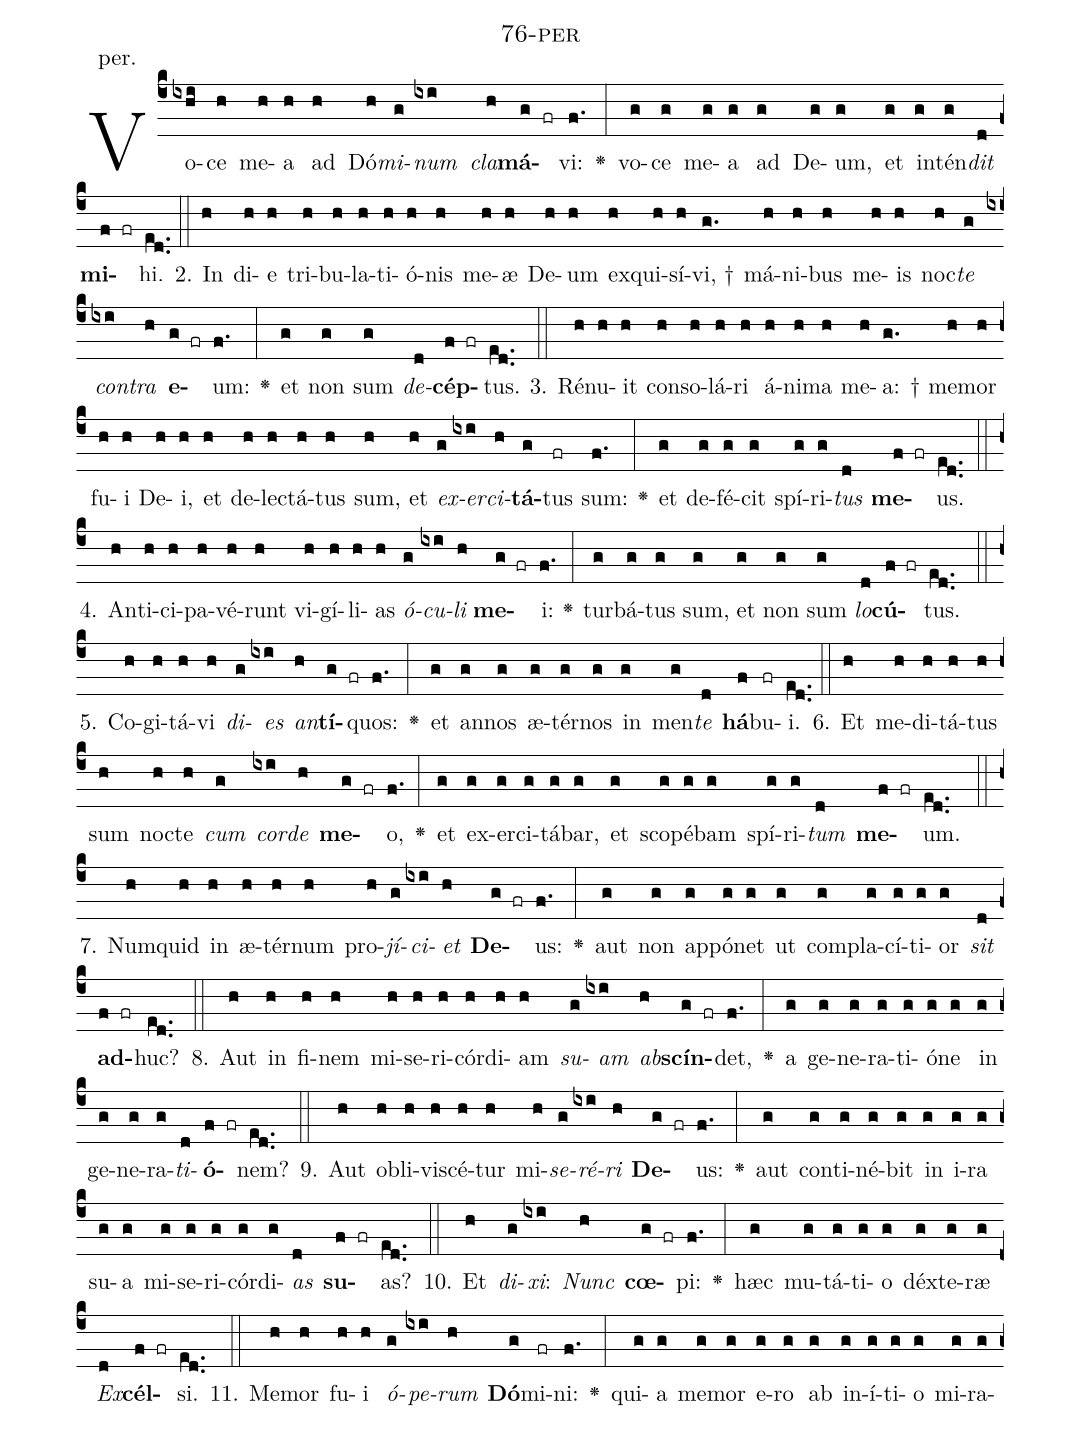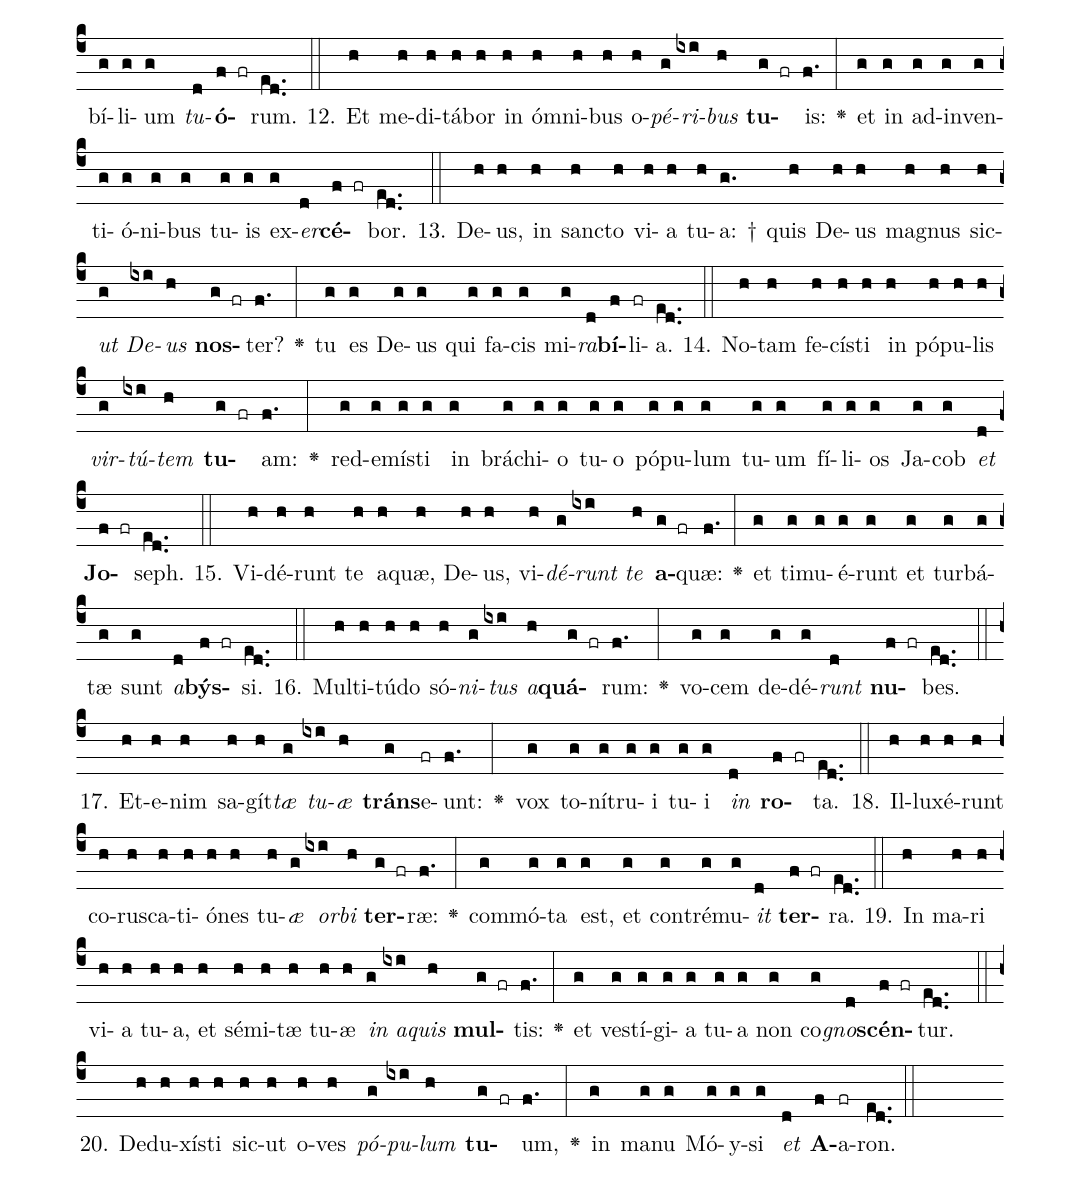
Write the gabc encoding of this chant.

name: 76-per;
annotation: per.;
%%
(c4)Vo(ixhi)ce(h) me(h)a(h) ad(h) Dó(h)<i>mi</i>(g)<i>num</i>(ixi) <i>cla</i>(h)<b>má</b>(g fr)vi:(f.) <v>\greheightstar</v>(:) vo(g)ce(g) me(g)a(g) ad(g) De(g)um,(g) et(g) in(g)tén(g)<i>dit</i>(d) <b>mi</b>(f fr)hi.(ed..) (::)
2. In(h) di(h)e(h) tri(h)bu(h)la(h)ti(h)ó(h)nis(h) me(h)æ(h) De(h)um(h) ex(h)qui(h)sí(h)vi, †(g.) má(h)ni(h)bus(h) me(h)is(h) noc(h)<i>te</i>(g) <i>con</i>(ixi)<i>tra</i>(h) <b>e</b>(g fr)um:(f.) <v>\greheightstar</v>(:) et(g) non(g) sum(g) <i>de</i>(d)<b>cép</b>(f fr)tus.(ed..) (::)
3. Ré(h)nu(h)it(h) con(h)so(h)lá(h)ri(h) á(h)ni(h)ma(h) me(h)a: †(g.) me(h)mor(h) fu(h)i(h) De(h)i,(h) et(h) de(h)lec(h)tá(h)tus(h) sum,(h) et(h) <i>ex</i>(g)<i>er</i>(ixi)<i>ci</i>(h)<b>tá</b>(g)tus(fr) sum:(f.) <v>\greheightstar</v>(:) et(g) de(g)fé(g)cit(g) spí(g)ri(g)<i>tus</i>(d) <b>me</b>(f fr)us.(ed..) (::)
4. An(h)ti(h)ci(h)pa(h)vé(h)runt(h) vi(h)gí(h)li(h)as(h) <i>ó</i>(g)<i>cu</i>(ixi)<i>li</i>(h) <b>me</b>(g fr)i:(f.) <v>\greheightstar</v>(:) tur(g)bá(g)tus(g) sum,(g) et(g) non(g) sum(g) <i>lo</i>(d)<b>cú</b>(f fr)tus.(ed..) (::)
5. Co(h)gi(h)tá(h)vi(h) <i>di</i>(g)<i>es</i>(ixi) <i>an</i>(h)<b>tí</b>(g fr)quos:(f.) <v>\greheightstar</v>(:) et(g) an(g)nos(g) æ(g)tér(g)nos(g) in(g) men(g)<i>te</i>(d) <b>há</b>(f)bu(fr)i.(ed..) (::)
6. Et(h) me(h)di(h)tá(h)tus(h) sum(h) noc(h)te(h) <i>cum</i>(g) <i>cor</i>(ixi)<i>de</i>(h) <b>me</b>(g fr)o,(f.) <v>\greheightstar</v>(:) et(g) ex(g)er(g)ci(g)tá(g)bar,(g) et(g) sco(g)pé(g)bam(g) spí(g)ri(g)<i>tum</i>(d) <b>me</b>(f fr)um.(ed..) (::)
7. Num(h)quid(h) in(h) æ(h)tér(h)num(h) pro(h)<i>jí</i>(g)<i>ci</i>(ixi)<i>et</i>(h) <b>De</b>(g fr)us:(f.) <v>\greheightstar</v>(:) aut(g) non(g) ap(g)pó(g)net(g) ut(g) com(g)pla(g)cí(g)ti(g)or(g) <i>sit</i>(d) <b>ad</b>(f fr)huc?(ed..) (::)
8. Aut(h) in(h) fi(h)nem(h) mi(h)se(h)ri(h)cór(h)di(h)am(h) <i>su</i>(g)<i>am</i>(ixi) <i>ab</i>(h)<b>scín</b>(g fr)det,(f.) <v>\greheightstar</v>(:) a(g) ge(g)ne(g)ra(g)ti(g)ó(g)ne(g) in(g) ge(g)ne(g)ra(g)<i>ti</i>(d)<b>ó</b>(f fr)nem?(ed..) (::)
9. Aut(h) ob(h)li(h)vi(h)scé(h)tur(h) mi(h)<i>se</i>(g)<i>ré</i>(ixi)<i>ri</i>(h) <b>De</b>(g fr)us:(f.) <v>\greheightstar</v>(:) aut(g) con(g)ti(g)né(g)bit(g) in(g) i(g)ra(g) su(g)a(g) mi(g)se(g)ri(g)cór(g)di(g)<i>as</i>(d) <b>su</b>(f fr)as?(ed..) (::)
10. Et(h) <i>di</i>(g)<i>xi</i>:(ixi) <i>Nunc</i>(h) <b>cœ</b>(g fr)pi:(f.) <v>\greheightstar</v>(:) hæc(g) mu(g)tá(g)ti(g)o(g) déx(g)te(g)ræ(g) <i>Ex</i>(d)<b>cél</b>(f fr)si.(ed..) (::)
11. Me(h)mor(h) fu(h)i(h) <i>ó</i>(g)<i>pe</i>(ixi)<i>rum</i>(h) <b>Dó</b>(g)mi(fr)ni:(f.) <v>\greheightstar</v>(:) qui(g)a(g) me(g)mor(g) e(g)ro(g) ab(g) in(g)í(g)ti(g)o(g) mi(g)ra(g)bí(g)li(g)um(g) <i>tu</i>(d)<b>ó</b>(f fr)rum.(ed..) (::)
12. Et(h) me(h)di(h)tá(h)bor(h) in(h) óm(h)ni(h)bus(h) o(h)<i>pé</i>(g)<i>ri</i>(ixi)<i>bus</i>(h) <b>tu</b>(g fr)is:(f.) <v>\greheightstar</v>(:) et(g) in(g) ad(g)in(g)ven(g)ti(g)ó(g)ni(g)bus(g) tu(g)is(g) ex(g)<i>er</i>(d)<b>cé</b>(f fr)bor.(ed..) (::)
13. De(h)us,(h) in(h) sanc(h)to(h) vi(h)a(h) tu(h)a: †(g.) quis(h) De(h)us(h) ma(h)gnus(h) sic(h)<i>ut</i>(g) <i>De</i>(ixi)<i>us</i>(h) <b>nos</b>(g fr)ter?(f.) <v>\greheightstar</v>(:) tu(g) es(g) De(g)us(g) qui(g) fa(g)cis(g) mi(g)<i>ra</i>(d)<b>bí</b>(f)li(fr)a.(ed..) (::)
14. No(h)tam(h) fe(h)cís(h)ti(h) in(h) pó(h)pu(h)lis(h) <i>vir</i>(g)<i>tú</i>(ixi)<i>tem</i>(h) <b>tu</b>(g fr)am:(f.) <v>\greheightstar</v>(:) red(g)e(g)mís(g)ti(g) in(g) brá(g)chi(g)o(g) tu(g)o(g) pó(g)pu(g)lum(g) tu(g)um(g) fí(g)li(g)os(g) Ja(g)cob(g) <i>et</i>(d) <b>Jo</b>(f fr)seph.(ed..) (::)
15. Vi(h)dé(h)runt(h) te(h) a(h)quæ,(h) De(h)us,(h) vi(h)<i>dé</i>(g)<i>runt</i>(ixi) <i>te</i>(h) <b>a</b>(g fr)quæ:(f.) <v>\greheightstar</v>(:) et(g) ti(g)mu(g)é(g)runt(g) et(g) tur(g)bá(g)tæ(g) sunt(g) <i>a</i>(d)<b>býs</b>(f fr)si.(ed..) (::)
16. Mul(h)ti(h)tú(h)do(h) só(h)<i>ni</i>(g)<i>tus</i>(ixi) <i>a</i>(h)<b>quá</b>(g fr)rum:(f.) <v>\greheightstar</v>(:) vo(g)cem(g) de(g)dé(g)<i>runt</i>(d) <b>nu</b>(f fr)bes.(ed..) (::)
17. Et(h)e(h)nim(h) sa(h)gít(h)<i>tæ</i>(g) <i>tu</i>(ixi)<i>æ</i>(h) <b>tráns</b>(g)e(fr)unt:(f.) <v>\greheightstar</v>(:) vox(g) to(g)ní(g)tru(g)i(g) tu(g)i(g) <i>in</i>(d) <b>ro</b>(f fr)ta.(ed..) (::)
18. Il(h)lu(h)xé(h)runt(h) co(h)rus(h)ca(h)ti(h)ó(h)nes(h) tu(h)<i>æ</i>(g) <i>or</i>(ixi)<i>bi</i>(h) <b>ter</b>(g fr)ræ:(f.) <v>\greheightstar</v>(:) com(g)mó(g)ta(g) est,(g) et(g) con(g)tré(g)mu(g)<i>it</i>(d) <b>ter</b>(f fr)ra.(ed..) (::)
19. In(h) ma(h)ri(h) vi(h)a(h) tu(h)a,(h) et(h) sé(h)mi(h)tæ(h) tu(h)æ(h) <i>in</i>(g) <i>a</i>(ixi)<i>quis</i>(h) <b>mul</b>(g fr)tis:(f.) <v>\greheightstar</v>(:) et(g) ves(g)tí(g)gi(g)a(g) tu(g)a(g) non(g) co(g)<i>gno</i>(d)<b>scén</b>(f fr)tur.(ed..) (::)
20. De(h)du(h)xís(h)ti(h) sic(h)ut(h) o(h)ves(h) <i>pó</i>(g)<i>pu</i>(ixi)<i>lum</i>(h) <b>tu</b>(g fr)um,(f.) <v>\greheightstar</v>(:) in(g) ma(g)nu(g) Mó(g)y(g)si(g) <i>et</i>(d) <b>A</b>(f)a(fr)ron.(ed..) (::)
